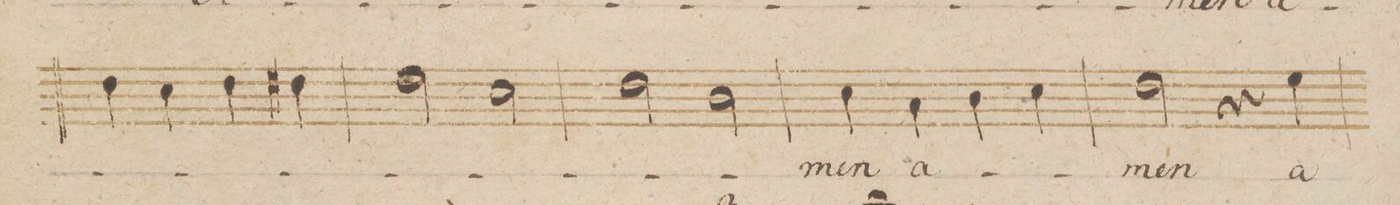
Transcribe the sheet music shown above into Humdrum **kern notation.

**kern	**text	**dynam
*I"Basso.	*	*
*clefF4	*	*
*k[b-]	*	*
*met(c)	*	*
*M4/4	*	*
4F\	.	.
4E\	.	.
4F\	.	.
4F#X\	.	.
=170	=170	=170
2G\	.	.
2E\	.	.
=171	=171	=171
2F\	.	.
2D\	.	.
=172	=172	=172
4E\	-men	.
4C\	a-	.
4D\	.	.
4E\	.	.
=173	=173	=173
2F\	-men	.
4r	.	.
4G\	a-	.
=174	=174	=174
*-	*-	*-
